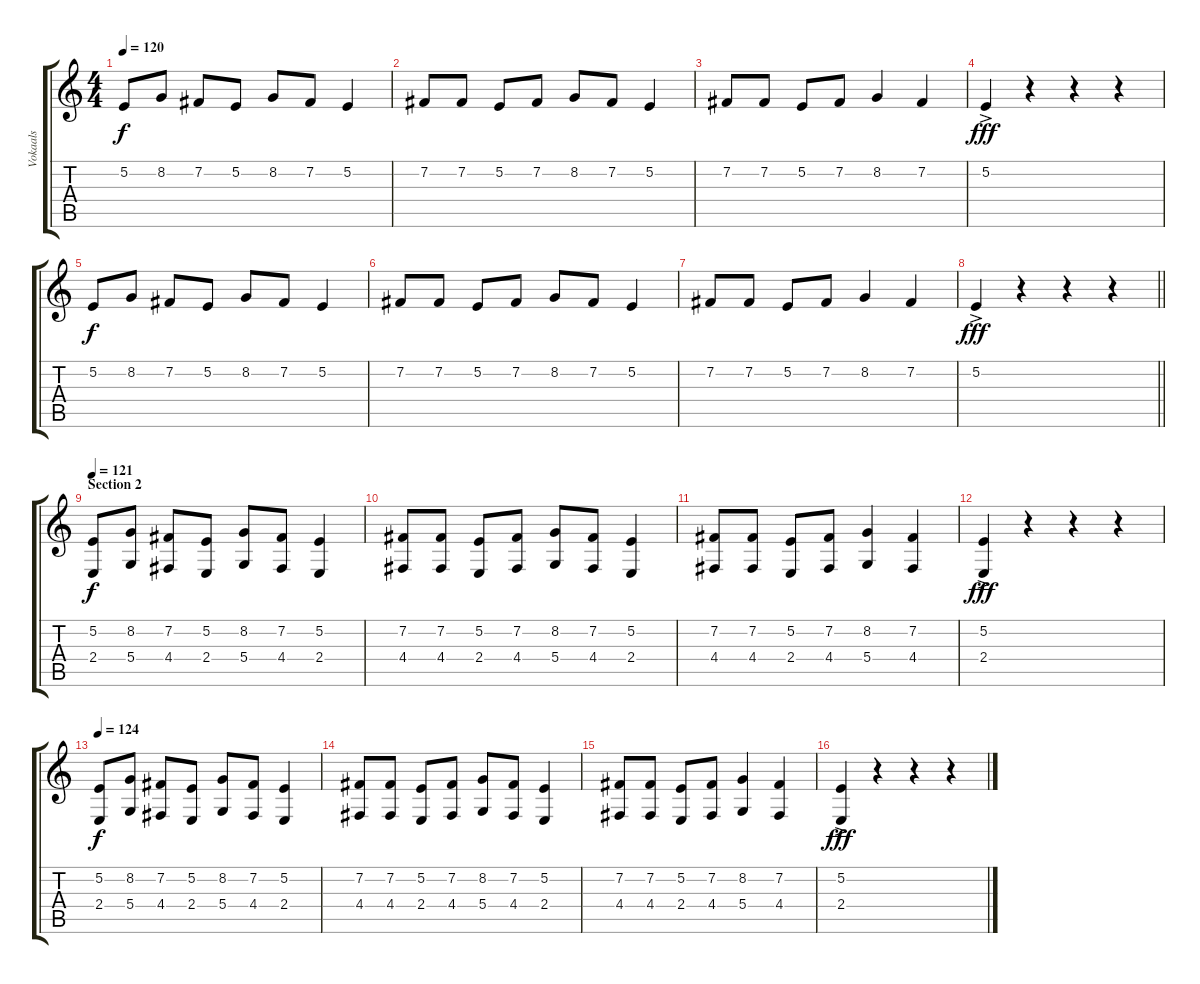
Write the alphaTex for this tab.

\track ("Vokaals" "Vokaals") {instrument lead6voice}
\staff {score tabs}
\tuning (E4 B3 G3 D3 A2 E2) {hide}
\ts (4 4)
\tempo 120
\clef g2
\ks c
5.2.8{dy f} 8.2.8 7.2.8 5.2.8 8.2.8 7.2.8 5.2.4 |
7.2.8 7.2.8 5.2.8 7.2.8 8.2.8 7.2.8 5.2.4 |
7.2.8 7.2.8 5.2.8 7.2.8 8.2.4 7.2.4 |
5.2{ac}.4{dy fff} r.4 r.4 r.4 |
5.2.8{dy f} 8.2.8 7.2.8 5.2.8 8.2.8 7.2.8 5.2.4 |
7.2.8 7.2.8 5.2.8 7.2.8 8.2.8 7.2.8 5.2.4 |
7.2.8 7.2.8 5.2.8 7.2.8 8.2.4 7.2.4 |
\barLineRight lightlight
5.2{ac}.4{dy fff} r.4 r.4 r.4 |
\section ("" "Section 2")
\tempo 121
(5.2 2.4).8{dy f} (8.2 5.4).8 (7.2 4.4).8 (5.2 2.4).8 (8.2 5.4).8 (7.2 4.4).8 (5.2 2.4).4 |
(7.2 4.4).8 (7.2 4.4).8 (5.2 2.4).8 (7.2 4.4).8 (8.2 5.4).8 (7.2 4.4).8 (5.2 2.4).4 |
(7.2 4.4).8 (7.2 4.4).8 (5.2 2.4).8 (7.2 4.4).8 (8.2 5.4).4 (7.2 4.4).4 |
(5.2{ac} 2.4).4{dy fff} r.4 r.4 r.4 |
\tempo 124
(5.2 2.4).8{dy f} (8.2 5.4).8 (7.2 4.4).8 (5.2 2.4).8 (8.2 5.4).8 (7.2 4.4).8 (5.2 2.4).4 |
(7.2 4.4).8 (7.2 4.4).8 (5.2 2.4).8 (7.2 4.4).8 (8.2 5.4).8 (7.2 4.4).8 (5.2 2.4).4 |
(7.2 4.4).8 (7.2 4.4).8 (5.2 2.4).8 (7.2 4.4).8 (8.2 5.4).4 (7.2 4.4).4 |
(5.2{ac} 2.4).4{dy fff} r.4 r.4 r.4
